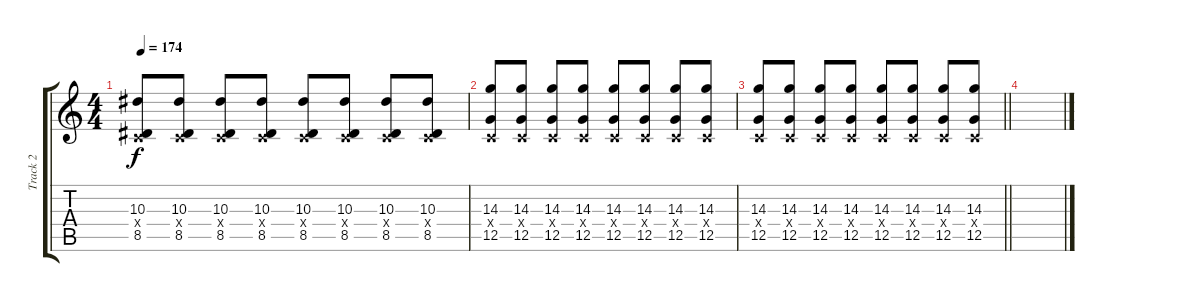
\track ("Track 2" "Track 2") {instrument distortionguitar}
\staff {score tabs}
\tuning (D4 A3 F3 C3 G2 C2) {hide}
\ts (4 4)
\tempo 174
\clef g2
\ks c
(10.3 0.4{x} 8.5).8{dy f} (10.3 0.4{x} 8.5).8 (10.3 0.4{x} 8.5).8 (10.3 0.4{x} 8.5).8 (10.3 0.4{x} 8.5).8 (10.3 0.4{x} 8.5).8 (10.3 0.4{x} 8.5).8 (10.3 0.4{x} 8.5).8 |
(14.3 0.4{x} 12.5).8 (14.3 0.4{x} 12.5).8 (14.3 0.4{x} 12.5).8 (14.3 0.4{x} 12.5).8 (14.3 0.4{x} 12.5).8 (14.3 0.4{x} 12.5).8 (14.3 0.4{x} 12.5).8 (14.3 0.4{x} 12.5).8 |
\barLineRight lightlight
(14.3 0.4{x} 12.5).8 (14.3 0.4{x} 12.5).8 (14.3 0.4{x} 12.5).8 (14.3 0.4{x} 12.5).8 (14.3 0.4{x} 12.5).8 (14.3 0.4{x} 12.5).8 (14.3 0.4{x} 12.5).8 (14.3 0.4{x} 12.5).8 |
\section ("" "")
